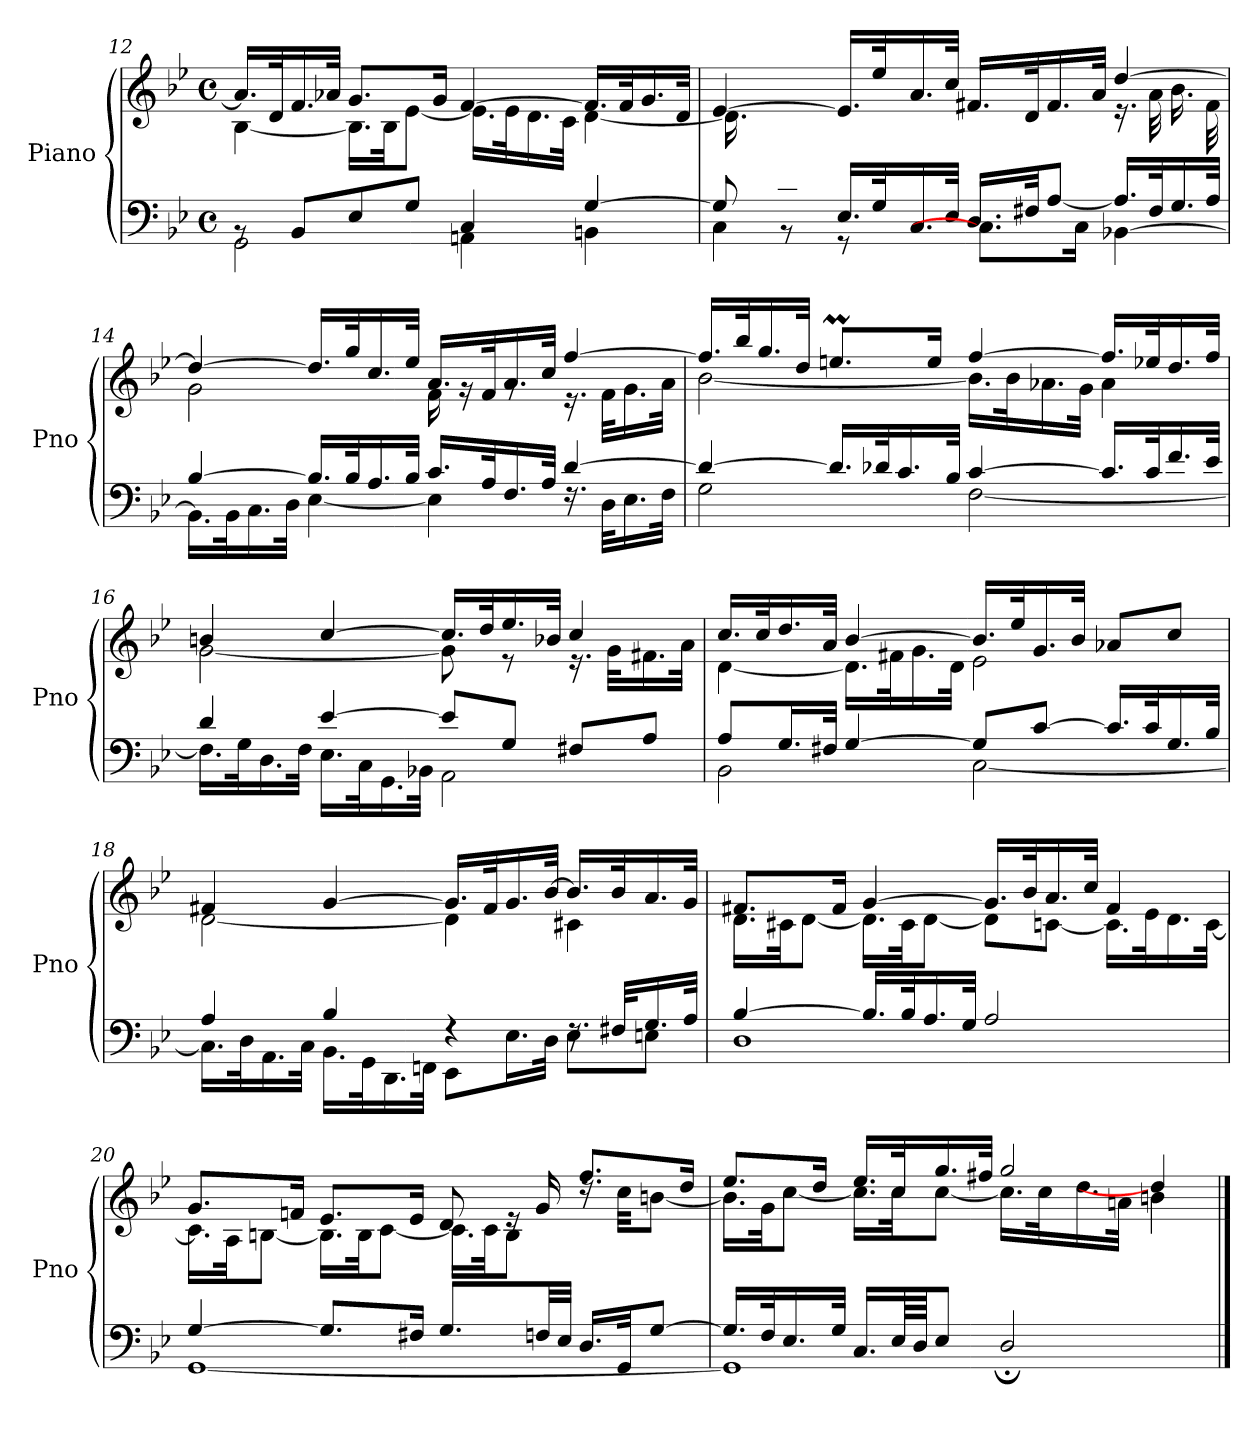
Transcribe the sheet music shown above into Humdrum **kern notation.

**kern	**kern
*part1	*part1
*staff2	*staff1
*I"Piano	*
*I'Pno	*
*clefF4	*clefG2
*k[b-e-]	*k[b-e-]
*M4/4	*M4/4
*met(c)	*met(c)
=12	=12
*^	*^
8rBB	2GG\	16.a-/LL]	[4B-\
.	.	32d/K	.
8BB-/L	.	16.f/	.
.	.	32a-X/JJk	.
8E-/	.	8.g/L	16.B-\LL]
.	.	.	32B-\JK
8G/J	.	.	[8e-\J
.	.	16g/Jk	.
4C/	4AAn\	[4f/	16.e-\LL]
.	.	.	32e-\K
.	.	.	16.d\
.	.	.	32c\JJk
[4G/	4BBn\	16.f/LL]	[4d\
.	.	32f/K	.
.	.	16.g/	.
.	.	32d/JJk	.
!!LO:LB:g=z	!!
=13	=13	=13	=13
*	*^	*	*
16.ryy	8G/]	4C\	[4e-/	16.d\LL]
32Bn/K	.	.	.	32ryy
*	*	*	*v	*v
16.c/	8rBB	.	.
32G/JJk	.	.	.
*	*	*	*^
2ryy	16.E-/LL	8r	16.e-/LL]	2ryy
.	32G/K	.	32ee-/K	.
.	16.C/	[8C\yy	16.a/	.
.	32E-/JJk	.	32cc/JJk	.
.	16.D/LL	8.C\L]	16.f#X/LL	.
.	32F#X/JK	.	32d/K	.
.	[8A/J	.	16.f#/	.
.	.	16C\Jk	.	.
.	.	.	32a/JJk	.
4ryy	16.A/LL]	[4BB-X\	[4dd/	16.r
.	32F#/K	.	.	32a\KLL
.	16.G/	.	.	16.b-\
.	32A/JJk	.	.	32f#\JJk
*	*v	*v	*	*
=14	=14	=14	=14
[4B-/	16.BB-\LL]	4dd/_	2g\
.	32BB-\K	.	.
.	16.C\	.	.
.	32D\JJk	.	.
16.B-/LL]	[4E-\	16.dd/LL]	.
32B-/K	.	32gg/K	.
16.A/	.	16.cc/	.
32B-/JJk	.	32ee-/JJk	.
16.c/LL	4E-\]	16.a/LL	16f\
.	.	.	16rg
32A/K	.	32f/K	.
16.F/	.	16.a/	8rg
32A/JJk	.	32cc/JJk	.
[4d/	16.rF	[4ff/	16.r
.	32D\KLL	.	32f\KLL
.	16.E-\	.	16.g\
.	32F\JJk	.	32a\JJk
!!LO:LB:g=z	!!
=15	=15	=15	=15
4d/_	2G\	16.ff/LL]	[2b-\
.	.	32bb-/K	.
.	.	16.gg/	.
.	.	32dd/JJk	.
16.d/LL]	.	8.eenm/L	.
32d-X/K	.	.	.
16.c/	.	.	.
.	.	16ee/Jk	.
32B-/JJk	.	.	.
[4c/	[2F\	[4ff/	16.b-\LL]
.	.	.	32b-\K
.	.	.	16.a-X\
.	.	.	32g\JJk
16.c/LL]	.	16.ff/LL]	4a-\
32c/K	.	32ee-X/K	.
16.f/	.	16.dd/	.
32e-/JJk	.	32ff/JJk	.
!!LO:LB:g=z	!!
=16	=16	=16	=16
4d/	16.F\LL]	4bn/	[2g\
.	32G\K	.	.
.	16.D\	.	.
.	32F\JJk	.	.
[4e-/	16.E-\LL	[4cc/	.
.	32C\K	.	.
.	16.GG\	.	.
.	32BB-X\JJk	.	.
8e-/L]	2AA\	16.cc/LL]	8g\]
.	.	32dd/K	.
8G/J	.	16.ee-/	8r
.	.	32b-X/JJk	.
8F#X/L	.	4cc/	16.r
.	.	.	32g\KLL
8A/J	.	.	16.f#X\
.	.	.	32a\JJk
=17	=17	=17	=17
8A/L	2BB-\	16.cc/LL	[4d\
.	.	32cc/K	.
16.G/L	.	16.dd/	.
32F#X/JJk	.	32a/JJk	.
[4G/	.	[4b-/	16.d\LL]
.	.	.	32f#X\K
.	.	.	16.g\
.	.	.	32d\JJk
8G/L]	[2C\	16.b-/LL]	2e-\
.	.	32ee-/K	.
[8c/J	.	16.g/	.
.	.	32b-/JJk	.
16.c/LL]	.	8a-X/L	.
32c/K	.	.	.
16.G/	.	8cc/J	.
32B-/JJk	.	.	.
!!LO:LB:g=z	!!
=18	=18	=18	=18
4A/	16.C\LL]	4f#X/	[2d\
.	32D\K	.	.
.	16.AA\	.	.
.	32C\JJk	.	.
4B-/	16.BB-\LL	[4g/	.
.	32GG\K	.	.
.	16.DD\	.	.
.	32FFn\JJk	.	.
4rF	8EE-\L	16.g/LL]	4d\]
.	.	32f#/K	.
.	16.E-\L	16.g/	.
.	32D\JJk	[32b-/JJk	.
16.rF	8E-\L	16.b-/LL]	4c#X\
32F#X/KLL	.	32b-/K	.
16.G/	8En\J	16.a/	.
32A/JJk	.	32g/JJk	.
=19	=19	=19	=19
[4B-/	1D	8.f#X/L	16.d\LL
.	.	.	32c#X\JK
.	.	.	[8d\J
.	.	16f#/Jk	.
16.B-/LL]	.	[4g/	16.d\LL]
32B-/K	.	.	32c#\JK
16.A/	.	.	[8d\J
32G/JJk	.	.	.
2A/	.	16.g/LL]	8d\L]
.	.	32b-/K	.
.	.	16.a/	[8cn\J
.	.	32cc/JJk	.
.	.	4f#/	16.c\LL]
.	.	.	32e-\K
.	.	.	16.d\
.	.	.	[32c\JJk
!!LO:PB:g=z	!!
=20	=20	=20	=20
[4G/	[1GG	8.g/L	16.c\LL]
.	.	.	32A\JK
.	.	.	[8Bn\J
.	.	16fn/Jk	.
8.G/L]	.	8.e-/L	16.B\LL]
.	.	.	32B\JK
.	.	.	[8c\J
16F#X/Jk	.	16e-/Jk	.
8.G/L	.	8d/	16.c\LL]
.	.	.	32c\JK
.	.	16re	8B\J
32Fn/LL	.	16g/	.
32E-/JJJ	.	.	.
16.D/LL	.	8.ff/L	16.rdd
32GG/JK	.	.	32cc\KKL
[8G/J	.	.	[8bn\J
.	.	16dd/Jk	.
=21	=21	=21	=21
*	*^	*	*^
2ryy	16.G/LL]	1GG]	8.ee-/L	16.b\LL]	2ryy
.	32F/K	.	.	32g\JK	.
.	16.E-/	.	.	[8cc\J	.
.	.	.	16dd/Jk	.	.
.	32G/JJk	.	.	.	.
.	16.C/LL	.	16.ee-/LL	16.cc\LL]	.
.	64E-/LL	.	32cc/K	32cc\JK	.
.	64D/JJJ	.	.	.	.
.	8E-/J	.	16.gg/	[8cc\J	.
.	.	.	32ff#X/JJk	.	.
8ryy	2D;/	.	2gg/	16.cc\LL]	8ryy
.	.	.	.	32cc\K	.
4.ryy	.	.	.	16.dd\	[8dd;</yy
.	.	.	.	32an\JJk	.
.	.	.	.	4bn\	4dd/]
*v	*v	*v	*	*	*
*	*v	*v	*v
==	==
*-	*-
